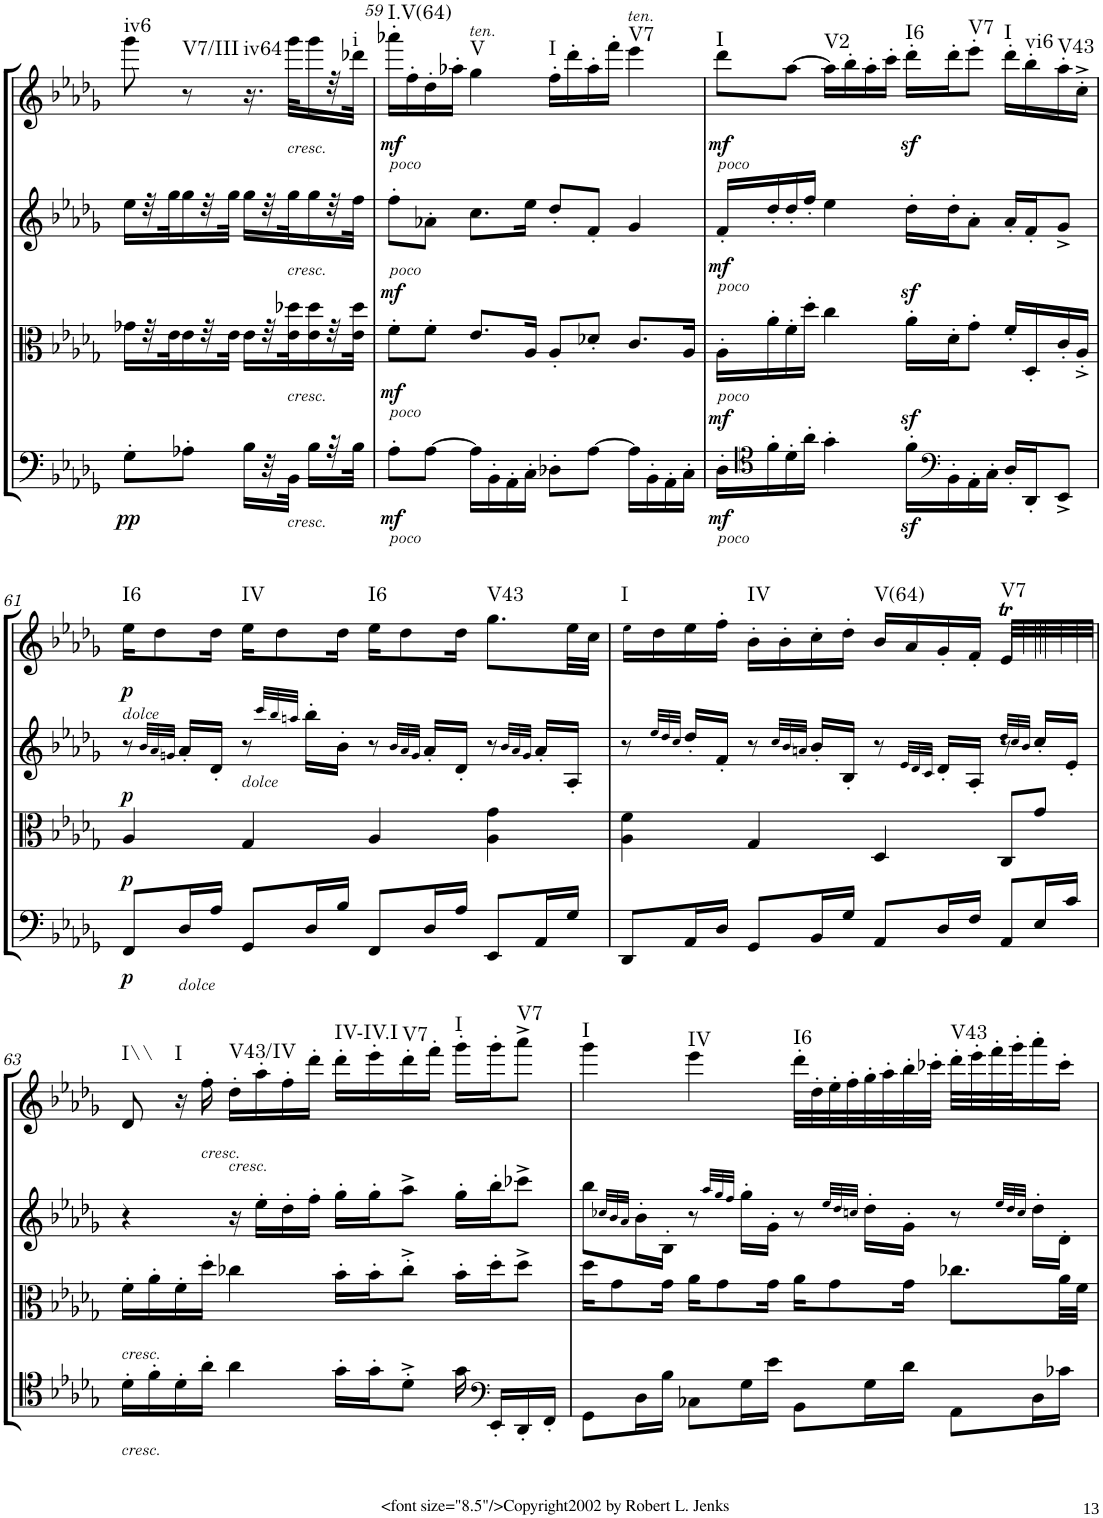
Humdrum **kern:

**kern	**dynam	**kern	**dynam	**kern	**dynam	**kern	**dynam	**harte
*part4	*part4	*part3	*part3	*part2	*part2	*part1	*part1	*part1
*staff4	*staff4	*staff3	*staff3	*staff2	*staff2	*staff1	*staff1	*
*I"Cello	*	*I"Viola	*	*I"2nd Violin	*	*I"1st Violin	*	*
*	*	*I'Vla	*	*I'Vln	*	*I'Vln	*	*
!!LO:PB:g=z
*clefC4	*	*clefC3	*	*clefG2	*	*clefG2	*	*
*k[b-e-a-d-g-]	*	*k[b-e-a-d-g-]	*	*k[b-e-a-d-g-]	*	*k[b-e-a-d-g-]	*	*
*D-:	*	*D-:	*	*D-:	*	*D-:	*	*
*M4/4	*	*M4/4	*	*M4/4	*	*M4/4	*	*
*met(c)	*	*met(c)	*	*met(c)	*	*met(c)	*	*
=58X1	=58X1	=58X1	=58X1	=58X1	=58X1	=58X1	=58X1	=58X1
!	!LO:DY:b	!	!	!	!	!	!	!LO:H:kt=iv6
8G-'\L	pp	16g-X\LL	.	16ee-\LL	.	8ggg-\	.	N
.	.	32r	.	32r	.	.	.	.
.	.	32e-\J	.	32gg-\J	.	.	.	.
!	!	!	!	!	!	!	!	!LO:H:kt=V7/III
8A-X'\J	.	16e-\	.	16gg-\	.	8r	.	N
.	.	32r	.	32r	.	.	.	.
.	.	32e-\JJJ	.	32gg-\JJJ	.	.	.	.
!	!	!	!	!	!	!	!	!LO:H:kt=iv64
16B-\LL	.	16e-\LL	.	16gg-\LL	.	16.r	.	N
32r	.	32r	.	32r	.	.	.	.
!	!	!	!	!	!	!LO:TX:b:i:t=cresc.	!	!
!	!	!	!	!LO:TX:b:i:t=cresc.	!	!	!	!
!	!	!LO:TX:b:i:t=cresc.	!	!	!	!	!	!
!LO:TX:b:i:t=cresc.	!	!	!	!	!	!	!	!
32BB-\JJJ	.	32e-\ 32dd-X\J	.	32gg-\J	.	32ggg-\KLL	.	.
16B-\LL	.	16e-\ 16dd-\	.	16gg-\	.	16ggg-\	.	.
32r	.	32r	.	32r	.	32r	.	.
!	!	!	!	!	!	!	!	!LO:H:kt=i
32B-\JJJ	.	32e-\ 32dd-\JJJ	.	32ff\JJJ	.	32ddd-X\JJJ	.	N
=59	=59	=59	=59	=59	=59	=59	=59	=59
!	!	!	!	!	!	!LO:TX:b:i:t=poco	!	!
!	!	!	!	!LO:TX:b:i:t=poco	!	!	!	!
!	!	!LO:TX:b:i:t=poco	!	!	!	!	!	!
!LO:TX:b:i:t=poco	!	!	!	!	!	!	!	!
!	!LO:DY:b	!	!LO:DY:b	!	!	!	!	!
!	!	!	!LO:DY:n=1:a	!	!	!	!LO:DY:b	!LO:H:kt=I.V(64)
8A-'\L	mf	8f'\L	mf mf	8ff'\L	.	16aaa-X'\LL	mf	N
.	.	.	.	.	.	16ff'\	.	.
[8A-\J	.	8f'\J	.	8a-X'\J	.	16dd-'\	.	.
.	.	.	.	.	.	16aa-X'\JJ	.	.
!	!	!	!	!	!	!LO:TX:a:i:t=ten.	!	!LO:H:kt=V
16A-\LL]	.	8.e-/L	.	8.cc\L	.	4gg-\	.	N
16BB-'\	.	.	.	.	.	.	.	.
16AA-'\	.	.	.	.	.	.	.	.
16C'\JJ	.	16A-/Jk	.	16ee-\Jk	.	.	.	.
!	!	!	!	!	!	!	!	!LO:H:kt=I
8D-X'\L	.	8A-'/L	.	8dd-'/L	.	16ff'\LL	.	N
.	.	.	.	.	.	16ddd-'\	.	.
[8A-\J	.	8d-X'/J	.	8f'/J	.	16aa-'\	.	.
.	.	.	.	.	.	16fff'\JJ	.	.
!	!	!	!	!	!	!LO:TX:a:i:t=ten.	!	!LO:H:kt=V7
16A-\LL]	.	8.c/L	.	4g-/	.	4eee-\	.	N
16BB-'\	.	.	.	.	.	.	.	.
16AA-'\	.	.	.	.	.	.	.	.
16C'\JJ	.	16A-/Jk	.	.	.	.	.	.
=60	=60	=60	=60	=60	=60	=60	=60	=60
!	!	!	!	!	!	!LO:TX:b:i:t=poco	!	!
!	!	!	!	!LO:TX:b:i:t=poco	!	!	!	!
!	!	!LO:TX:b:i:t=poco	!	!	!	!	!	!
!LO:TX:b:i:t=poco	!	!	!	!	!	!	!	!
!	!LO:DY:b	!	!	!	!	!	!	!
!	!LO:DY:n=1:a	!	!	!	!LO:DY:b	!	!LO:DY:b	!LO:H:kt=I
16D-'\LL	mf mf	16A-'\LL	.	16f'/LL	mf	8ddd-\L	mf	N
*clefC4	*	*	*	*	*	*	*	*
16f'\	.	16a-'\	.	16dd-'/	.	.	.	.
16d-'\	.	16f'\	.	16dd-'/	.	[8aa-\J	.	.
16a-'\JJ	.	16dd-'\JJ	.	16ff'/JJ	.	.	.	.
!	!	!	!	!	!	!	!	!LO:H:kt=V2
4g-'\	.	4cc\	.	4ee-\	.	16aa-\LL]	.	N
.	.	.	.	.	.	16bb-'\	.	.
.	.	.	.	.	.	16aa-'\	.	.
.	.	.	.	.	.	16ccc'\JJ	.	.
!	!	!	!	!	!	!	!LO:DY:b	!LO:H:kt=I6
16fz>'\LL	.	16a-z>'\LL	.	16dd-'\LL	.	16ddd-'\LL	sf	N
*clefF4	*	*	*	*	*	*	*	*
16BB-'\	.	16d-'\J	.	16dd-'\J	.	16ddd-'\J	.	.
!	!	!	!	!	!	!	!	!LO:H:kt=V7
16AA-'\	.	8g-'\J	.	8a-'\J	.	8eee-'\J	.	N
16C'\JJ	.	.	.	.	.	.	.	.
!	!	!	!	!	!	!	!	!LO:H:kt=I
16D-'/LL	.	16f'/LL	.	16a-'/LL	.	16ddd-'\LL	.	N
!	!	!	!	!	!	!	!	!LO:H:kt=vi6
16DD-'/J	.	16D-'/	.	16f'/J	.	16bb-'\	.	N
!	!	!	!	!	!	!	!	!LO:H:kt=V43
8EE-^/J	.	16c'/	.	8g-^/J	.	16aa-'\	.	N
.	.	16A-'^/JJ	.	.	.	16cc'^\JJ	.	.
!!LO:LB:g=z
=61	=61	=61	=61	=61	=61	=61	=61	=61
!	!	!	!	!	!	!LO:TX:b:i:t=dolce	!	!
!	!LO:DY:b	!	!LO:DY:b	!	!LO:DY:b	!	!LO:DY:b	!LO:H:kt=I6
8FF/L	p	4A-/	p	8r	p	16ee-\KL	p	N
.	.	.	.	.	.	8dd-\	.	.
.	.	.	.	32qb-/LLL	.	.	.	.
.	.	.	.	32qa-/	.	.	.	.
.	.	.	.	32qgn/JJJ	.	.	.	.
!LO:TX:b:i:t=dolce	!	!	!	!	!	!	!	!
16D-/L	.	.	.	16a-'/LL	.	.	.	.
16A-/JJ	.	.	.	16d-'/JJ	.	16dd-\Jk	.	.
!	!	!LO:TX:a:i:t=dolce	!	!	!	!	!	!LO:H:kt=IV
8GG-/L	.	4G-/	.	8r	.	16ee-\KL	.	N
.	.	.	.	.	.	8dd-\	.	.
.	.	.	.	32qccc/LLL	.	.	.	.
.	.	.	.	32qbb-/	.	.	.	.
.	.	.	.	32qaan/JJJ	.	.	.	.
16D-/L	.	.	.	16bb-'\LL	.	.	.	.
16B-/JJ	.	.	.	16b-'\JJ	.	16dd-\Jk	.	.
!	!	!	!	!	!	!	!	!LO:H:kt=I6
8FF/L	.	4A-/	.	8r	.	16ee-\KL	.	N
.	.	.	.	.	.	8dd-\	.	.
.	.	.	.	32qb-/LLL	.	.	.	.
.	.	.	.	32qa-/	.	.	.	.
.	.	.	.	32qg/JJJ	.	.	.	.
16D-/L	.	.	.	16a-'/LL	.	.	.	.
16A-/JJ	.	.	.	16d-'/JJ	.	16dd-\Jk	.	.
!	!	!	!	!	!	!	!	!LO:H:kt=V43
8EE-/L	.	4A-\ 4g-\	.	8r	.	8.gg-\L	.	N
.	.	.	.	32qb-/LLL	.	.	.	.
.	.	.	.	32qa-/	.	.	.	.
.	.	.	.	32qg/JJJ	.	.	.	.
16AA-/L	.	.	.	16a-'/LL	.	.	.	.
16G-/JJ	.	.	.	16A-'/JJ	.	32ee-\LL	.	.
.	.	.	.	.	.	32cc\JJJ	.	.
=62	=62	=62	=62	=62	=62	=62	=62	=62
*	*	*	*	*	*	*^	*	*
!	!	!	!	!	!	!	!	!	!LO:H:kt=I
8DD-/L	.	4A-\ 4f\	.	8r	.	16ee-!\LL	2.ryy	.	N
.	.	.	.	.	.	16dd-\	.	.	.
.	.	.	.	32qee-/LLL	.	.	.	.	.
.	.	.	.	32qdd-/	.	.	.	.	.
.	.	.	.	32qcc/JJJ	.	.	.	.	.
16AA-/L	.	.	.	16dd-'/LL	.	16ee-\	.	.	.
16D-/JJ	.	.	.	16f'/JJ	.	16ff'\JJ	.	.	.
!	!	!	!	!	!	!	!	!	!LO:H:kt=IV
8GG-/L	.	4G-/	.	8r	.	16b-'\LL	.	.	N
.	.	.	.	.	.	16b-'\	.	.	.
.	.	.	.	32qcc/LLL	.	.	.	.	.
.	.	.	.	32qb-/	.	.	.	.	.
.	.	.	.	32qan/JJJ	.	.	.	.	.
16BB-/L	.	.	.	16b-'/LL	.	16cc'\	.	.	.
16G-/JJ	.	.	.	16B-'/JJ	.	16dd-'\JJ	.	.	.
!	!	!	!	!	!	!	!	!	!LO:H:kt=V(64)
8AA-/L	.	4D-/	.	8r	.	16b-/LL	.	.	N
.	.	.	.	.	.	16a-/	.	.	.
.	.	.	.	32qe-/LLL	.	.	.	.	.
.	.	.	.	32qd-/	.	.	.	.	.
.	.	.	.	32qc/JJJ	.	.	.	.	.
16D-/L	.	.	.	16d-'/LL	.	16g-'/	.	.	.
16F/JJ	.	.	.	16A-'/JJ	.	16f'/JJ	.	.	.
!	!	!	!	!	!	!	!	!	!LO:H:kt=V7
8AA-/L	.	8C/L	.	8r	.	4e-T/	32e-/LLL	.	N
.	.	.	.	.	.	.	32f/	.	.
.	.	.	.	.	.	.	32e-/	.	.
.	.	.	.	.	.	.	32f/	.	.
.	.	.	.	32qdd-/LLL	.	.	.	.	.
.	.	.	.	32qcc/	.	.	.	.	.
.	.	.	.	32qb-/JJJ	.	.	.	.	.
16E-/L	.	8g-/J	.	16cc'/LL	.	.	32e-/	.	.
.	.	.	.	.	.	.	32f/	.	.
16c/JJ	.	.	.	16e-'/JJ	.	.	32d-/	.	.
.	.	.	.	.	.	.	32e-/JJJ	.	.
!!LO:LB:g=z
=63	=63	=63	=63	=63	=63	=63	=63	=63	=63
!	!	!LO:TX:b:i:t=cresc.	!	!	!	!	!	!	!
!LO:TX:b:i:t=cresc.	!	!	!	!	!	!	!	!	!LO:H:kt=I\\
*	*	*	*	*	*	*v	*v	*	*
16d-'\LL	.	16f'\LL	.	4r	.	8d-/	.	N
16f'\	.	16a-'\	.	.	.	.	.	.
!	!	!	!	!	!	!	!	!LO:H:kt=I
16d-'\	.	16f'\	.	.	.	16r	.	N
!	!	!	!	!	!	!LO:TX:b:i:t=cresc.	!	!
16a-'\JJ	.	16dd-'\JJ	.	.	.	16ff'\	.	.
!	!	!	!	!LO:TX:a:i:t=cresc.	!	!	!	!LO:H:kt=V43/IV
4a-\	.	4cc-X\	.	16r	.	16dd-'\LL	.	N
.	.	.	.	16ee-'\LL	.	16aa-'\	.	.
.	.	.	.	16dd-'\	.	16ff'\	.	.
.	.	.	.	16ff'\JJ	.	16ddd-'\JJ	.	.
!	!	!	!	!	!	!	!	!LO:H:kt=IV-IV.I
16g-'\LL	.	16b-'\LL	.	16gg-'\LL	.	16ddd-'\LL	.	N
16g-'\J	.	16b-'\J	.	16gg-'\J	.	16eee-'\	.	.
!	!	!	!	!	!	!	!	!LO:H:kt=V7
8d-'^\J	.	8cc-'^\J	.	8aa-^\J	.	16ddd-'\	.	N
.	.	.	.	.	.	16fff'\JJ	.	.
!	!	!	!	!	!	!	!	!LO:H:kt=I
16g-\	.	16b-'\LL	.	16gg-'\LL	.	16ggg-'\LL	.	N
*clefF4	*	*	*	*	*	*	*	*
16EE-'/LL	.	16dd-'\J	.	16bb-'\J	.	16ggg-'\J	.	.
!	!	!	!	!	!	!	!	!LO:H:kt=V7
16DD-'/	.	8dd-^\J	.	8ccc-X^\J	.	8aaa-^\J	.	N
16FF'/JJ	.	.	.	.	.	.	.	.
=64	=64	=64	=64	=64	=64	=64	=64	=64
!	!	!	!	!	!	!	!	!LO:H:kt=I
8GG-\L	.	16dd-\KL	.	8bb-\L	.	4ggg-\	.	N
.	.	8g-\	.	.	.	.	.	.
.	.	.	.	32qcc-X/LLL	.	.	.	.
.	.	.	.	32qb-/	.	.	.	.
.	.	.	.	32qa-/JJJ	.	.	.	.
16D-\L	.	.	.	16b-'\L	.	.	.	.
16B-\JJ	.	16g-\Jk	.	16B-'\JJ	.	.	.	.
!	!	!	!	!	!	!	!	!LO:H:kt=IV
8C-X\L	.	16a-\KL	.	8r	.	4eee-\	.	N
.	.	8g-\	.	.	.	.	.	.
.	.	.	.	32qaa-/LLL	.	.	.	.
.	.	.	.	32qgg-/	.	.	.	.
.	.	.	.	32qff/JJJ	.	.	.	.
16G-\L	.	.	.	16gg-'\LL	.	.	.	.
16e-\JJ	.	16g-\Jk	.	16g-'\JJ	.	.	.	.
!	!	!	!	!	!	!	!	!LO:H:kt=I6
8BB-\L	.	16a-\KL	.	8r	.	32ddd-'\LLL	.	N
.	.	.	.	.	.	32dd-'\	.	.
.	.	8g-\	.	.	.	32ee-'\	.	.
.	.	.	.	.	.	32ff'\	.	.
.	.	.	.	32qee-/LLL	.	.	.	.
.	.	.	.	32qdd-/	.	.	.	.
.	.	.	.	32qccn/JJJ	.	.	.	.
16G-\L	.	.	.	16dd-'\LL	.	32gg-'\	.	.
.	.	.	.	.	.	32aa-'\	.	.
16d-\JJ	.	16g-\Jk	.	16g-'\JJ	.	32bb-'\	.	.
.	.	.	.	.	.	32ccc-X'\JJJ	.	.
!	!	!	!	!	!	!	!	!LO:H:kt=V43
8AA-\L	.	8.cc-X\L	.	8r	.	32ddd-'\LLL	.	N
.	.	.	.	.	.	32eee-'\	.	.
.	.	.	.	.	.	32fff'\	.	.
.	.	.	.	.	.	32ggg-'\J	.	.
.	.	.	.	32qee-/LLL	.	.	.	.
.	.	.	.	32qdd-/	.	.	.	.
.	.	.	.	32qcc/JJJ	.	.	.	.
16D-\L	.	.	.	16dd-'\LL	.	16aaa-'\	.	.
16c-X\JJ	.	32a-\LL	.	16d-'\JJ	.	16ccc-'\JJ	.	.
.	.	32f\JJJ	.	.	.	.	.	.
=	=	=	=	=	=	=	=	=
*-	*-	*-	*-	*-	*-	*-	*-	*-
